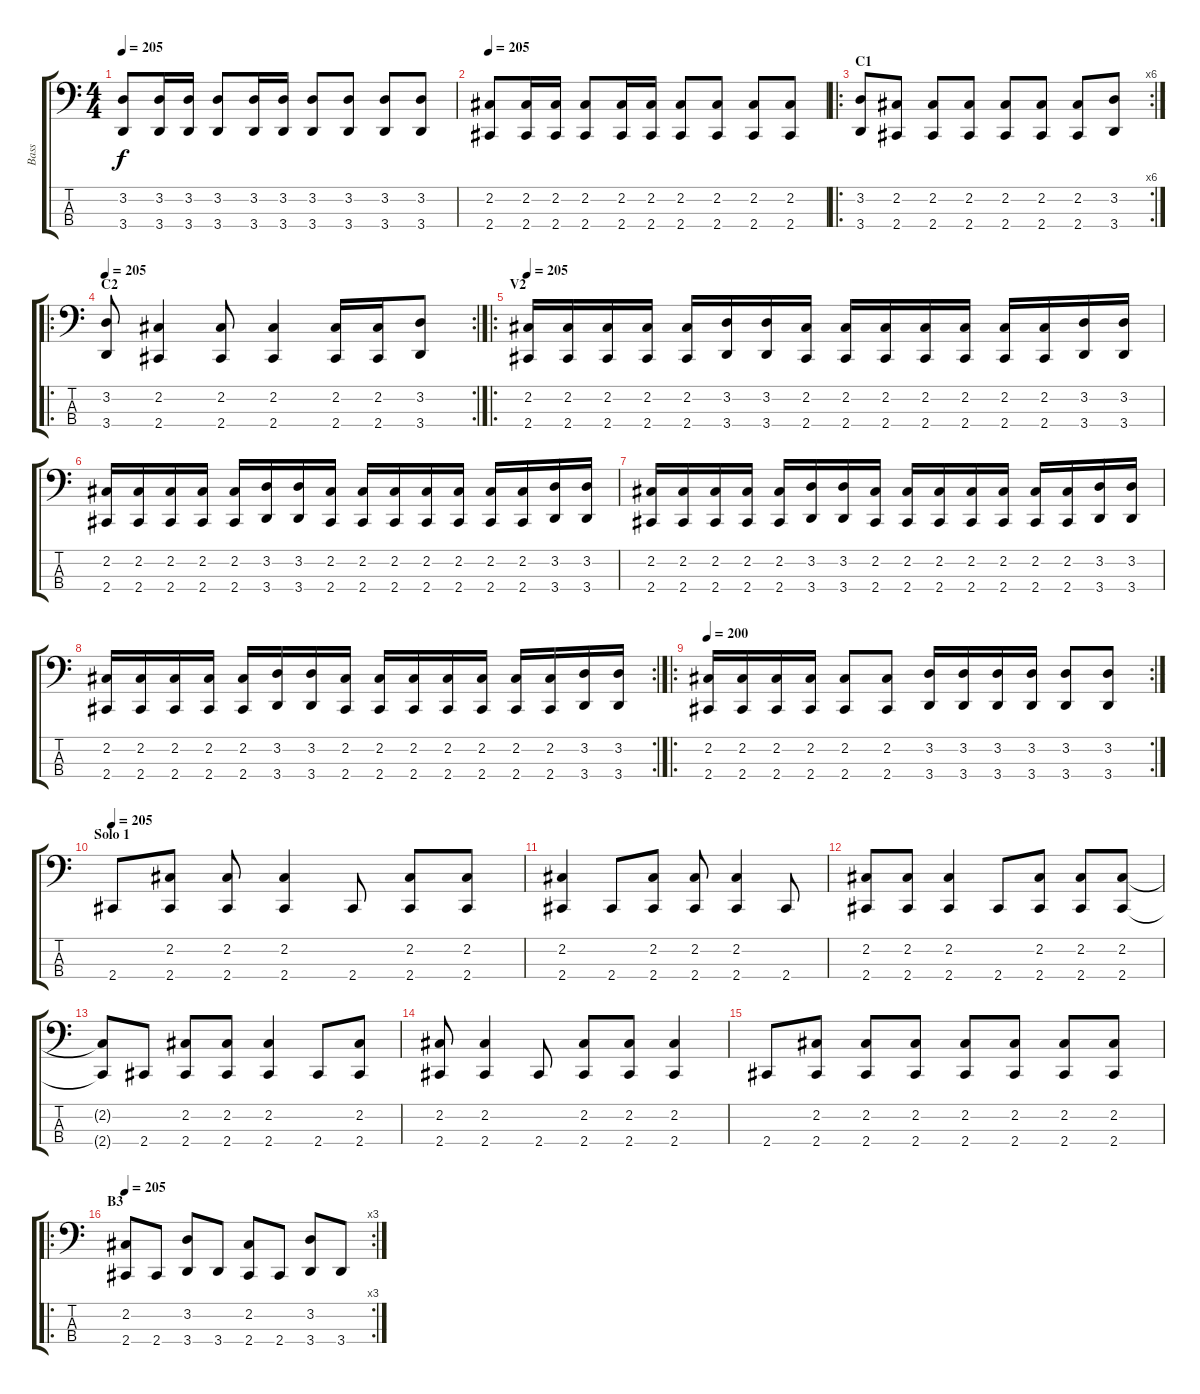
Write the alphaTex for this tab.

\track ("Bass" "Bass") {instrument electricbasspick}
\staff {score tabs}
\tuning (E2 B1 Gb1 B0) {hide}
\ts (4 4)
\tempo 205
\clef f4
\ks c
(3.2 3.4).8{dy f} (3.2 3.4).16 (3.2 3.4).16 (3.2 3.4).8 (3.2 3.4).16 (3.2 3.4).16 (3.2 3.4).8 (3.2 3.4).8 (3.2 3.4).8 (3.2 3.4).8 |
\tempo 205
(2.2 2.4).8 (2.2 2.4).16 (2.2 2.4).16 (2.2 2.4).8 (2.2 2.4).16 (2.2 2.4).16 (2.2 2.4).8 (2.2 2.4).8 (2.2 2.4).8 (2.2 2.4).8 |
\ro
\rc 6
\section ("" "C1")
(3.2 3.4).8 (2.2 2.4).8 (2.2 2.4).8 (2.2 2.4).8 (2.2 2.4).8 (2.2 2.4).8 (2.2 2.4).8 (3.2 3.4).8 |
\ro
\rc 2
\section ("" "C2")
\tempo 205
(3.2 3.4).8 (2.2 2.4).4 (2.2 2.4).8 (2.2 2.4).4 (2.2 2.4).16 (2.2 2.4).16 (3.2 3.4).8 |
\ro
\section ("" "V2")
\tempo 205
(2.2 2.4).16 (2.2 2.4).16 (2.2 2.4).16 (2.2 2.4).16 (2.2 2.4).16 (3.2 3.4).16 (3.2 3.4).16 (2.2 2.4).16 (2.2 2.4).16 (2.2 2.4).16 (2.2 2.4).16 (2.2 2.4).16 (2.2 2.4).16 (2.2 2.4).16 (3.2 3.4).16 (3.2 3.4).16 |
(2.2 2.4).16 (2.2 2.4).16 (2.2 2.4).16 (2.2 2.4).16 (2.2 2.4).16 (3.2 3.4).16 (3.2 3.4).16 (2.2 2.4).16 (2.2 2.4).16 (2.2 2.4).16 (2.2 2.4).16 (2.2 2.4).16 (2.2 2.4).16 (2.2 2.4).16 (3.2 3.4).16 (3.2 3.4).16 |
(2.2 2.4).16 (2.2 2.4).16 (2.2 2.4).16 (2.2 2.4).16 (2.2 2.4).16 (3.2 3.4).16 (3.2 3.4).16 (2.2 2.4).16 (2.2 2.4).16 (2.2 2.4).16 (2.2 2.4).16 (2.2 2.4).16 (2.2 2.4).16 (2.2 2.4).16 (3.2 3.4).16 (3.2 3.4).16 |
\rc 2
(2.2 2.4).16 (2.2 2.4).16 (2.2 2.4).16 (2.2 2.4).16 (2.2 2.4).16 (3.2 3.4).16 (3.2 3.4).16 (2.2 2.4).16 (2.2 2.4).16 (2.2 2.4).16 (2.2 2.4).16 (2.2 2.4).16 (2.2 2.4).16 (2.2 2.4).16 (3.2 3.4).16 (3.2 3.4).16 |
\ro
\rc 2
\tempo 200
(2.2 2.4).16 (2.2 2.4).16 (2.2 2.4).16 (2.2 2.4).16 (2.2 2.4).8 (2.2 2.4).8 (3.2 3.4).16 (3.2 3.4).16 (3.2 3.4).16 (3.2 3.4).16 (3.2 3.4).8 (3.2 3.4).8 |
\section ("" "Solo 1")
\tempo 205
2.4.8 (2.2 2.4).8 (2.2 2.4).8 (2.2 2.4).4 2.4.8 (2.2 2.4).8 (2.2 2.4).8 |
(2.2 2.4).4 2.4.8 (2.2 2.4).8 (2.2 2.4).8 (2.2 2.4).4 2.4.8 |
(2.2 2.4).8 (2.2 2.4).8 (2.2 2.4).4 2.4.8 (2.2 2.4).8 (2.2 2.4).8 (2.2 2.4).8 |
(2.2{t} 2.4{t}).8 2.4.8 (2.2 2.4).8 (2.2 2.4).8 (2.2 2.4).4 2.4.8 (2.2 2.4).8 |
(2.2 2.4).8 (2.2 2.4).4 2.4.8 (2.2 2.4).8 (2.2 2.4).8 (2.2 2.4).4 |
2.4.8 (2.2 2.4).8 (2.2 2.4).8 (2.2 2.4).8 (2.2 2.4).8 (2.2 2.4).8 (2.2 2.4).8 (2.2 2.4).8 |
\ro
\rc 3
\section ("" "B3")
\tempo 205
(2.2 2.4).8 2.4.8 (3.2 3.4).8 3.4.8 (2.2 2.4).8 2.4.8 (3.2 3.4).8 3.4.8
